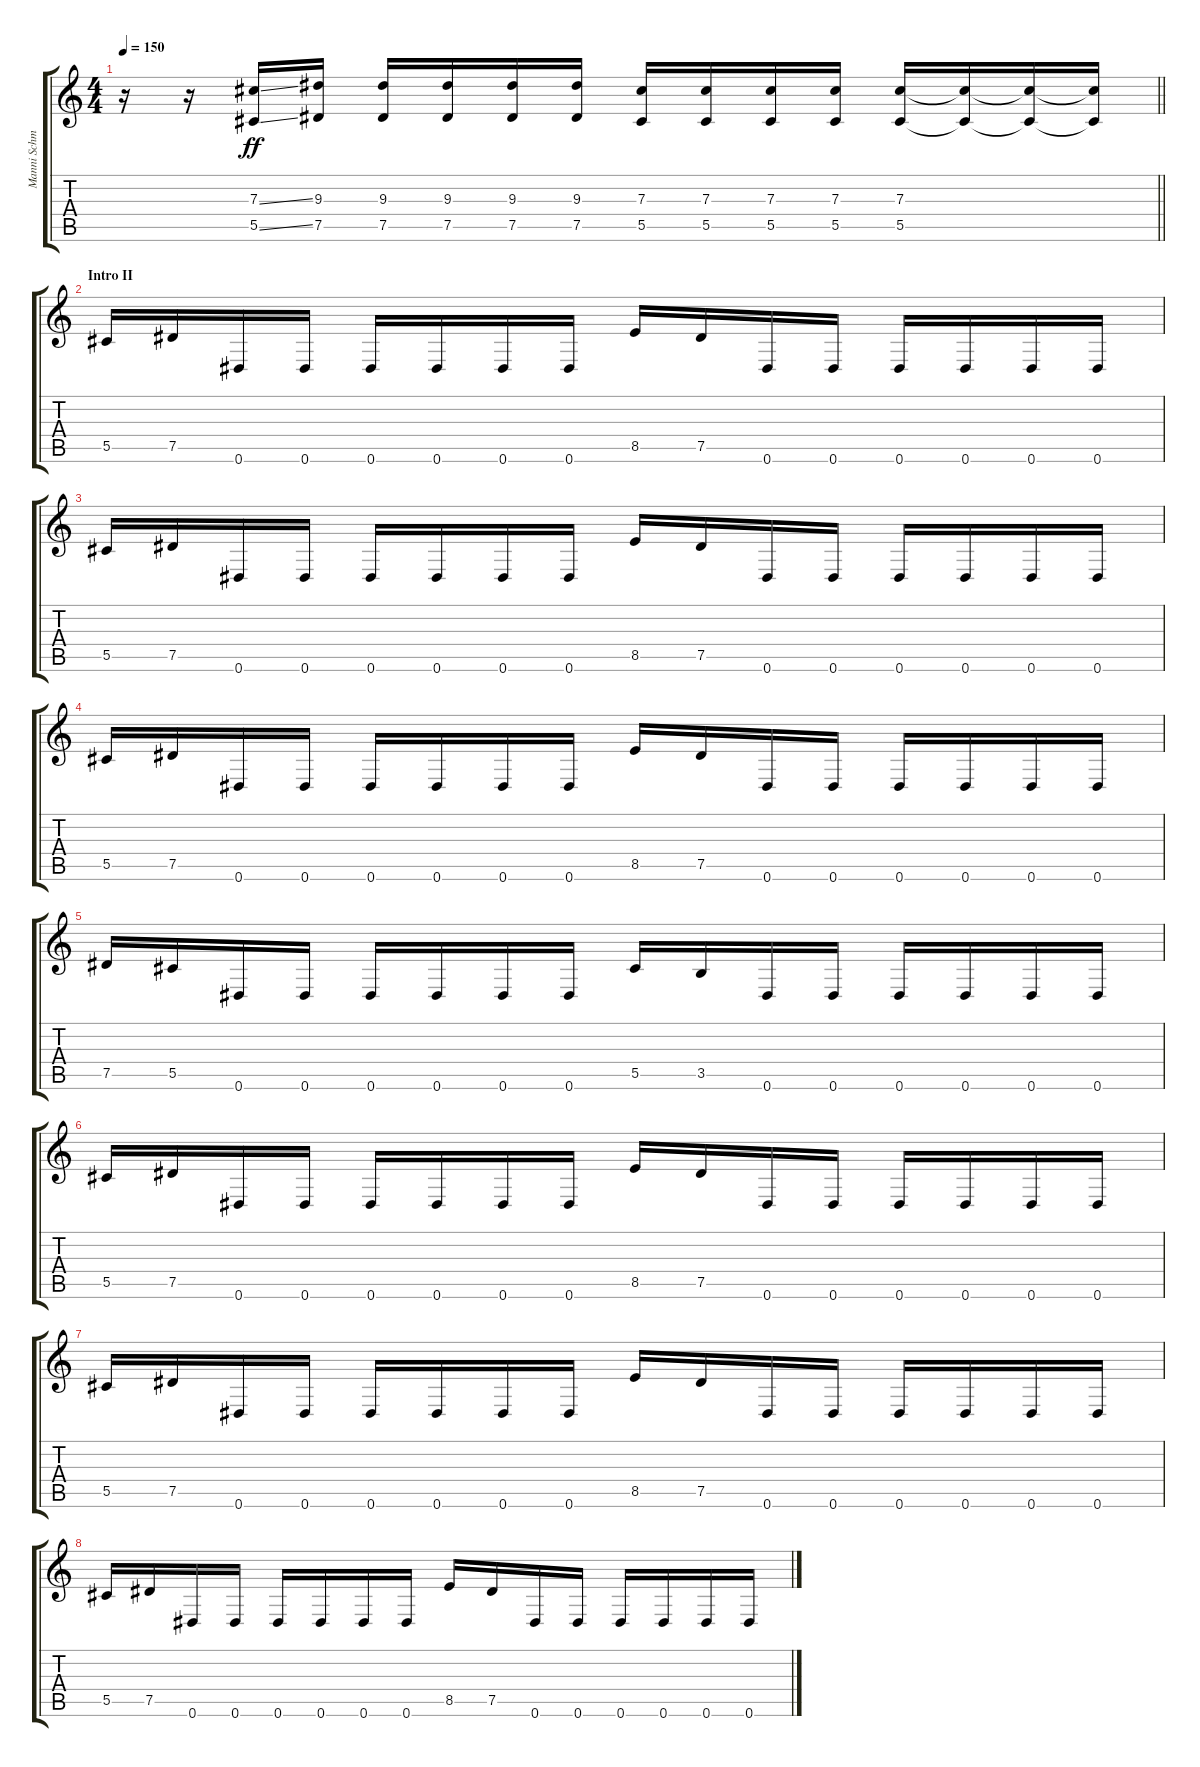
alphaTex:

\track ("Manni Schmidt" "Manni Schm") {instrument distortionguitar}
\staff {score tabs}
\tuning (Eb4 Bb3 Gb3 Db3 Ab2 Eb2) {hide}
\ts (4 4)
\tempo 150
\clef g2
\barLineRight lightlight
\ks c
r.16{dy ff} r.16 (7.3{ss} 5.5{ss}).16 (9.3 7.5).16 (9.3 7.5).16 (9.3 7.5).16 (9.3 7.5).16 (9.3 7.5).16 (7.3 5.5).16 (7.3 5.5).16 (7.3 5.5).16 (7.3 5.5).16 (7.3 5.5).16 (7.3{t} 5.5{t}).16 (7.3{t} 5.5{t}).16 (7.3{t} 5.5{t}).16 |
\section ("" "Intro II")
5.5.16 7.5.16 0.6.16 0.6.16 0.6.16 0.6.16 0.6.16 0.6.16 8.5.16 7.5.16 0.6.16 0.6.16 0.6.16 0.6.16 0.6.16 0.6.16 |
5.5.16 7.5.16 0.6.16 0.6.16 0.6.16 0.6.16 0.6.16 0.6.16 8.5.16 7.5.16 0.6.16 0.6.16 0.6.16 0.6.16 0.6.16 0.6.16 |
5.5.16 7.5.16 0.6.16 0.6.16 0.6.16 0.6.16 0.6.16 0.6.16 8.5.16 7.5.16 0.6.16 0.6.16 0.6.16 0.6.16 0.6.16 0.6.16 |
7.5.16 5.5.16 0.6.16 0.6.16 0.6.16 0.6.16 0.6.16 0.6.16 5.5.16 3.5.16 0.6.16 0.6.16 0.6.16 0.6.16 0.6.16 0.6.16 |
5.5.16 7.5.16 0.6.16 0.6.16 0.6.16 0.6.16 0.6.16 0.6.16 8.5.16 7.5.16 0.6.16 0.6.16 0.6.16 0.6.16 0.6.16 0.6.16 |
5.5.16 7.5.16 0.6.16 0.6.16 0.6.16 0.6.16 0.6.16 0.6.16 8.5.16 7.5.16 0.6.16 0.6.16 0.6.16 0.6.16 0.6.16 0.6.16 |
5.5.16 7.5.16 0.6.16 0.6.16 0.6.16 0.6.16 0.6.16 0.6.16 8.5.16 7.5.16 0.6.16 0.6.16 0.6.16 0.6.16 0.6.16 0.6.16
